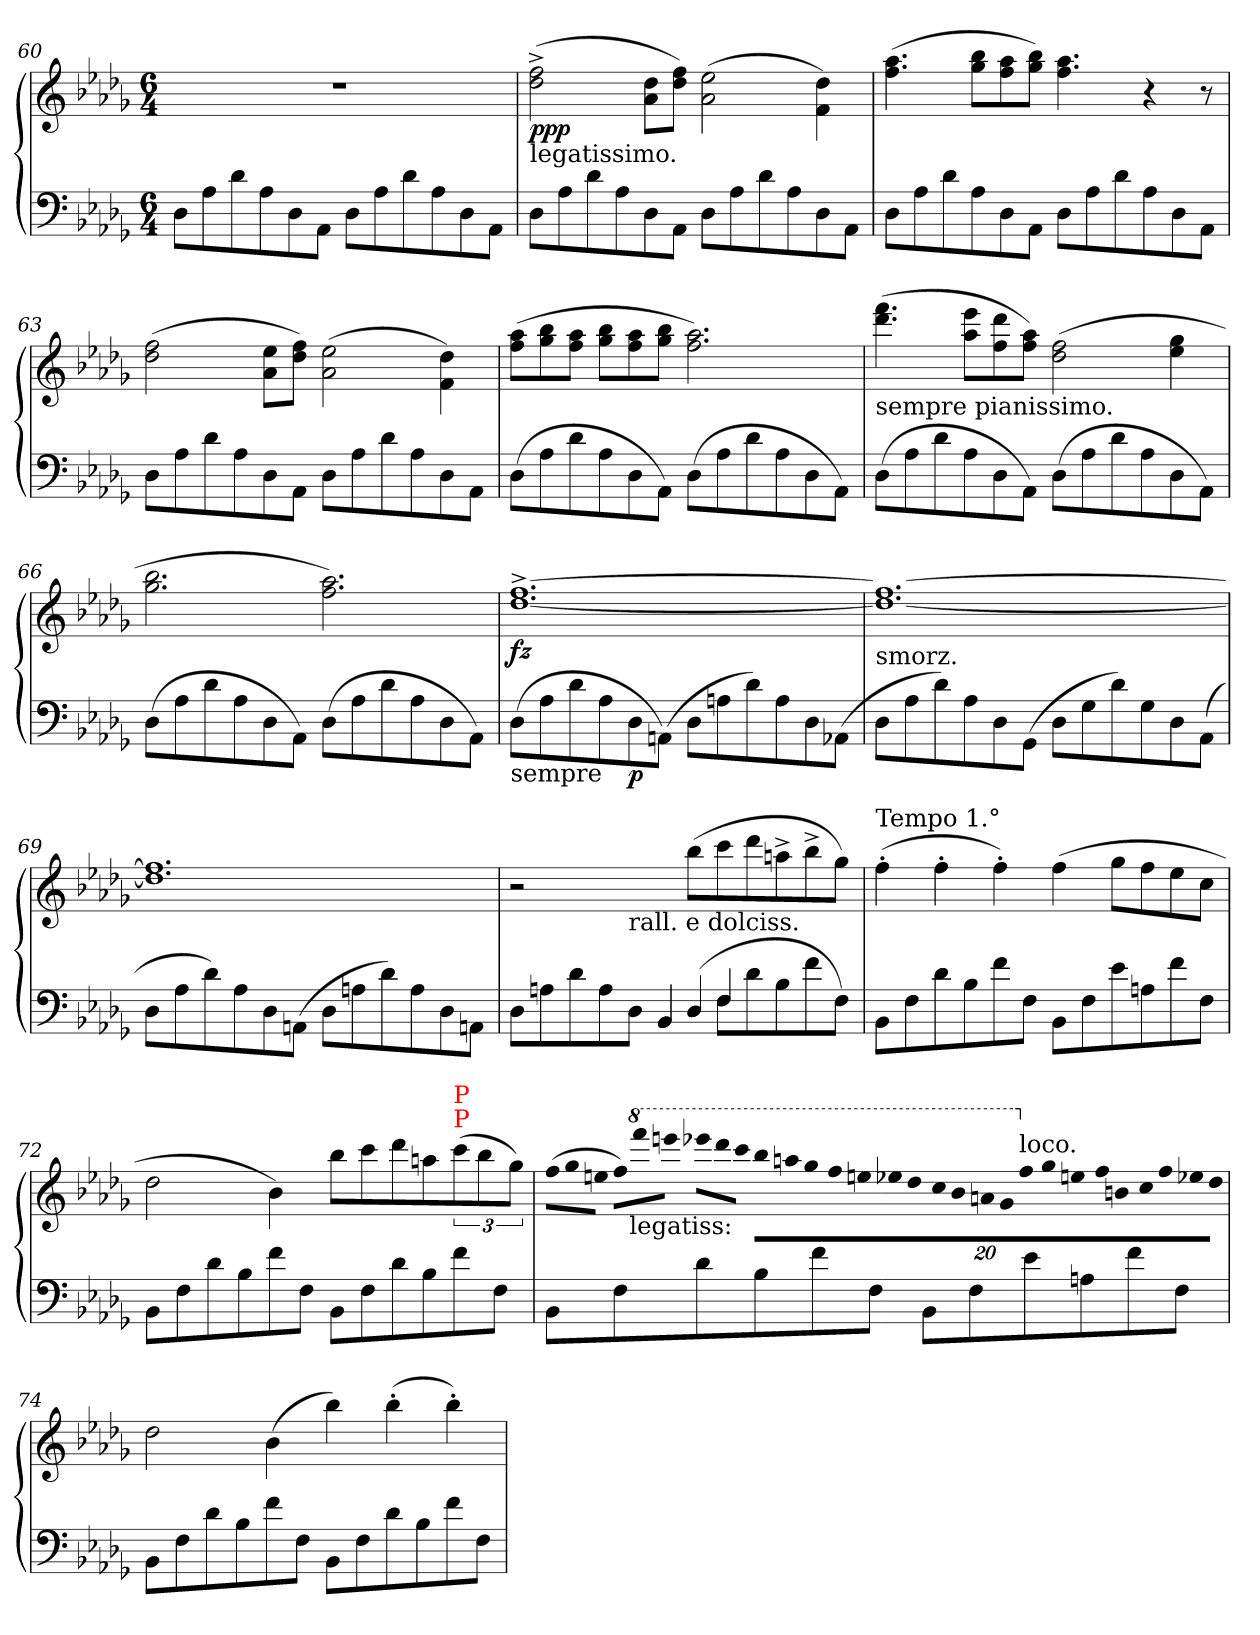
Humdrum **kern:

**kern	**kern	**dynam
*part1	*part1	*part1
*staff2	*staff1	*staff1/2
*clefF4	*clefG2	*
*k[b-e-a-d-g-]	*k[b-e-a-d-g-]	*
*b-:	*b-:	*
*M6/4	*M6/4	*
=60	=60	=60
8D-L	1.r	.
8A-	.	.
8d-	.	.
8A-	.	.
8D-	.	.
8AA-J	.	.
8D-L	.	.
8A-	.	.
8d-	.	.
8A-	.	.
8D-	.	.
8AA-J	.	.
=61	=61	=61
!LO:TX:a:t=legatissimo.	!	!
8D-L	(2ff^ 2dd-^	ppp
8A-	.	.
8d-	.	.
8A-	.	.
8D-	8dd- 8a-L	.
8AA-J	8ff 8dd-J)	.
8D-L	(2ee- 2a-	.
8A-	.	.
8d-	.	.
8A-	.	.
8D-	4dd-\ 4f\)	.
8AA-J	.	.
=62	=62	=62
8D-L	(4.aa- 4.ff	.
8A-	.	.
8d-	.	.
8A-	8bb- 8gg-L	.
8D-	8aa- 8ff	.
8AA-J	8bb- 8gg-J)	.
8D-L	4.aa- 4.ff	.
8A-	.	.
8d-	.	.
8A-	4r	.
8D-	.	.
8AA-J	8r	.
=63	=63	=63
8D-L	(2ff 2dd-	.
8A-	.	.
8d-	.	.
8A-	.	.
8D-	8ee- 8a-L	.
8AA-J	8ff 8dd-J)	.
8D-L	(2ee- 2a-	.
8A-	.	.
8d-	.	.
8A-	.	.
8D-	4dd-\ 4f\)	.
8AA-J	.	.
=64	=64	=64
(8D-L	(8aa- 8ffL	.
8A-	8bb- 8gg-	.
8d-	8aa- 8ffJ	.
8A-	8bb- 8gg-L	.
8D-	8aa- 8ff	.
8AA-J)	8bb- 8gg-J	.
(8D-L	2.aa- 2.ff)	.
8A-	.	.
8d-	.	.
8A-	.	.
8D-	.	.
8AA-J)	.	.
=65	=65	=65
!	!LO:TX:b:t=sempre pianissimo.	!
(8D-L	(4.fff 4.ddd-	.
8A-	.	.
8d-	.	.
8A-	8eee- 8aa-L	.
8D-	8ddd- 8ff	.
8AA-J)	8aa- 8ffJ)	.
(8D-L	(2ff 2dd-	.
8A-	.	.
8d-	.	.
8A-	.	.
8D-	4gg- 4ee-	.
8AA-J)	.	.
=66	=66	=66
(8D-L	2.bb- 2.gg-	.
8A-	.	.
8d-	.	.
8A-	.	.
8D-	.	.
8AA-J)	.	.
(8D-L	2.aa- 2.ff)	.
8A-	.	.
8d-	.	.
8A-	.	.
8D-	.	.
8AA-J)	.	.
=67	=67	=67
!LO:TX:b:t=sempre	!	!
(>8D-L	[1.ff^ [1.dd-^	fz
8A-	.	.
8d-	.	.
8A-	.	.
!	!	!LO:DY:b=2
8D-	.	p
(8AAnJ)	.	.
8D-L	.	.
8An	.	.
8d-)	.	.
8A	.	.
8D-	.	.
(8AA-XJ	.	.
=68	=68	=68
!LO:TX:a:t=smorz.	!	!
8D-L	1.ff_ 1.dd-_	.
8A-	.	.
8d-)	.	.
8A-	.	.
8D-	.	.
(8GG-J	.	.
8D-L	.	.
8G-	.	.
8d-)	.	.
8G-	.	.
8D-	.	.
(8AA-J	.	.
=69	=69	=69
8D-L	1.ff] 1.dd-]	.
8A-	.	.
8d-)	.	.
8A-	.	.
8D-	.	.
(8AAnJ	.	.
8D-L	.	.
8An	.	.
8d-)	.	.
8A	.	.
8D-	.	.
8AAnJ	.	.
=70	=70	=70
*^	*	*
8D-\L	2ryy	2r	.
8An	.	.	.
8d-	.	.	.
8A	.	.	.
!LO:TX:a:t=rall. e dolciss.	!	!	!
8D-J	8ryy	4ryy	.
!LO:N:vis=4	!LO:N:vis=4	!	!
8BB-	8BB-/	.	.
!LO:N:vis=4	!LO:N:vis=4	!	!
(>8D-	8D-/	(8bb-L	.
8FL	4F/	8ccc	.
8d-\	.	8ddd-	.
8B-	4.ryy	8aan^>	.
8f	.	8bb-^>	.
8FJ)	.	8gg-J)	.
*v	*v	*	*
=71	=71	=71
!	!LO:TX:a:t=Tempo 1.°	!
8BB-L	(4ff'	.
8F	.	.
8d-	4ff'	.
8B-	.	.
8f	4ff')	.
8FJ	.	.
8BB-L	(4ff	.
8F	.	.
8e-	8gg-L	.
8An	8ff	.
8f	8ee-	.
8FJ	8ccJ	.
=72	=72	=72
8BB-L	2dd-	.
8F	.	.
8d-	.	.
8B-	.	.
8f	4b-)	.
8FJ	.	.
8BB-L	8bb-L	.
8F	8ccc	.
8d-	8ddd-	.
8B-	8aan	.
!	!LO:TX:a:color=red:t=P	!
!	!LO:TX:a:color=red:t=P	!
8f	(12ccc	.
.	12bb-	.
8FJ	.	.
.	12gg-J)	.
=73	=73	=73
*	*Xtuplet	*
!	!LO:N:vis=8	!
8BB-L	(24ffL	.
!	!LO:N:vis=8	!
.	24gg-	.
!	!LO:N:vis=8	!
.	24eenJ	.
!	!LO:N:vis=8	!
8F	24ffL)	.
*	*8va	*
!	!LO:TX:b:t=legatiss&colon;	!
!	!LO:N:vis=8	!
.	24ffff	.
!	!LO:N:vis=8	!
.	24eeeenJ	.
!	!LO:N:vis=8	!
8d-	24eeee-XL	.
!	!LO:N:vis=8	!
.	24dddd-	.
!	!LO:N:vis=8	!
.	24ccccJ	.
*	*tuplet	*
*	*Xbrackettup	*
!	!LO:N:vis=8	!
8B-	160%9bbb-L	.
!	!LO:N:vis=8	!
.	160%9aaan	.
!	!LO:N:vis=8	!
.	160%9ggg-	.
8f	.	.
!	!LO:N:vis=8	!
.	160%9fff	.
!	!LO:N:vis=8	!
.	160%9eeen	.
8FJ	.	.
!	!LO:N:vis=8	!
.	160%9eee-X	.
!	!LO:N:vis=8	!
.	160%9ddd-	.
8BB-L	.	.
!	!LO:N:vis=8	!
.	160%9ccc	.
!	!LO:N:vis=8	!
.	160%9bb-	.
8F	.	.
!	!LO:N:vis=8	!
.	160%9aan	.
!	!LO:N:vis=8	!
.	160%9gg-	.
*	*X8va	*
!	!LO:TX:a:t=loco.	!
!	!LO:N:vis=8	!
.	160%9ff	.
8e-	.	.
!	!LO:N:vis=8	!
.	160%9gg-	.
!	!LO:N:vis=8	!
.	160%9een	.
8An	.	.
!	!LO:N:vis=8	!
.	160%9ff	.
!	!LO:N:vis=8	!
.	160%9bn	.
8f	.	.
!	!LO:N:vis=8	!
.	160%9cc	.
!	!LO:N:vis=8	!
.	160%9ff	.
8FJ	.	.
!	!LO:N:vis=8	!
.	160%9ee-X	.
!	!LO:N:vis=8	!
.	160%9dd-J	.
=74	=74	=74
8BB-L	2dd-	.
8F	.	.
8d-	.	.
8B-	.	.
8f	(4b-	.
8FJ	.	.
8BB-L	4bb-)	.
8F	.	.
8d-	(4bb-'	.
8B-	.	.
8f	4bb-')	.
8FJ	.	.
=	=	=
*-	*-	*-
